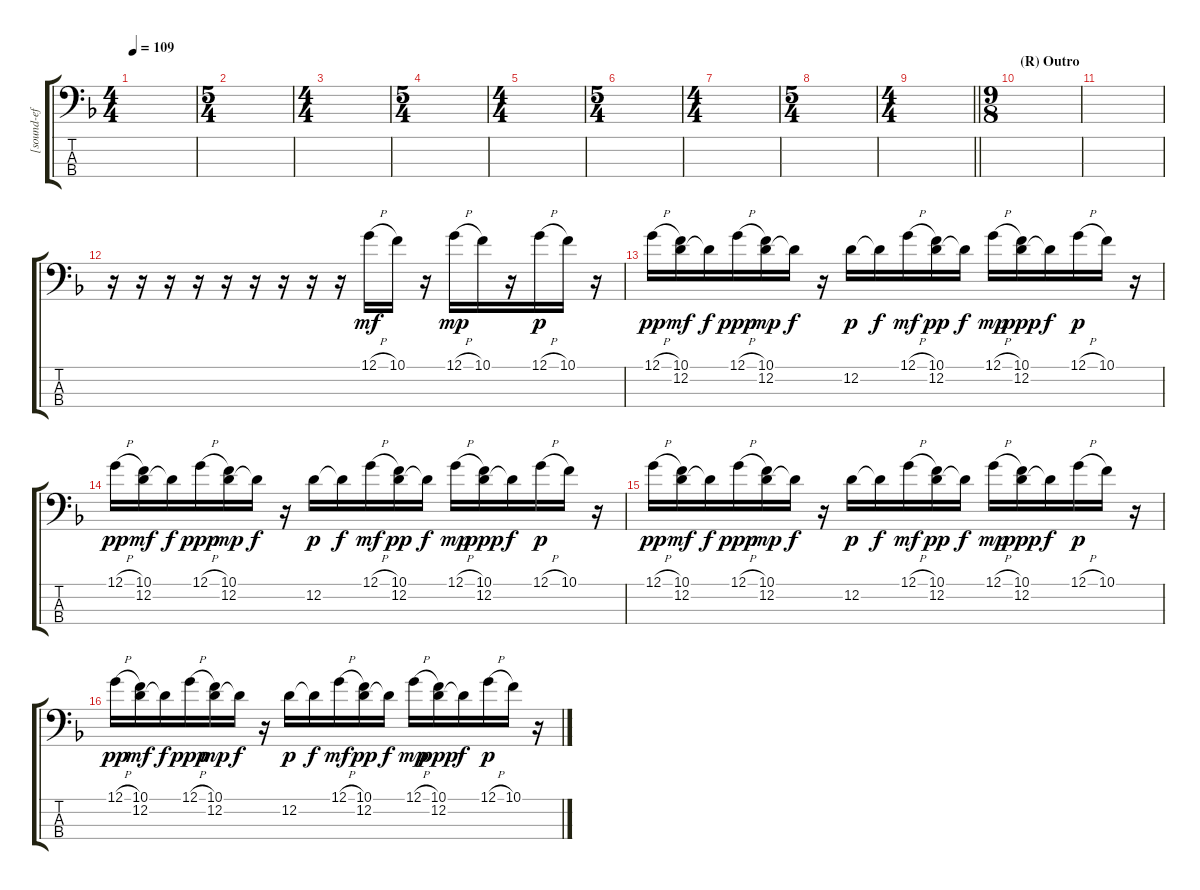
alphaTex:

\track (" [sound-effects]" " [sound-ef") {instrument electricbasspick}
\staff {score tabs}
\tuning (G2 D2 A1 D1) {hide}
\ts (4 4)
\tempo 109
\clef f4
\ks dminor
|
\ts (5 4)
|
\ts (4 4)
|
\ts (5 4)
|
\ts (4 4)
|
\ts (5 4)
|
\ts (4 4)
|
\ts (5 4)
|
\ts (4 4)
\barLineRight lightlight
|
\ts (9 8)
\section ("" "(R) Outro")
|
|
r.16 r.16 r.16 r.16 r.16 r.16 r.16 r.16 r.16 12.1{h}.16{dy mf} 10.1.16 r.16 12.1{h}.16{dy mp} 10.1.16 r.16 12.1{h}.16{dy p} 10.1.16 r.16 |
12.1{h}.16{dy pp} (10.1 12.2).16{dy mf} 12.2{t}.16{dy f} 12.1{h}.16{dy ppp} (10.1 12.2).16{dy mp} 12.2{t}.16{dy f} r.16 12.2.16{dy p} 12.2{t}.16{dy f} 12.1{h}.16{dy mf} (10.1 12.2).16{dy pp} 12.2{t}.16{dy f} 12.1{h}.16{dy mp} (10.1 12.2).16{dy ppp} 12.2{t}.16{dy f} 12.1{h}.16{dy p} 10.1.16 r.16 |
12.1{h}.16{dy pp} (10.1 12.2).16{dy mf} 12.2{t}.16{dy f} 12.1{h}.16{dy ppp} (10.1 12.2).16{dy mp} 12.2{t}.16{dy f} r.16 12.2.16{dy p} 12.2{t}.16{dy f} 12.1{h}.16{dy mf} (10.1 12.2).16{dy pp} 12.2{t}.16{dy f} 12.1{h}.16{dy mp} (10.1 12.2).16{dy ppp} 12.2{t}.16{dy f} 12.1{h}.16{dy p} 10.1.16 r.16 |
12.1{h}.16{dy pp} (10.1 12.2).16{dy mf} 12.2{t}.16{dy f} 12.1{h}.16{dy ppp} (10.1 12.2).16{dy mp} 12.2{t}.16{dy f} r.16 12.2.16{dy p} 12.2{t}.16{dy f} 12.1{h}.16{dy mf} (10.1 12.2).16{dy pp} 12.2{t}.16{dy f} 12.1{h}.16{dy mp} (10.1 12.2).16{dy ppp} 12.2{t}.16{dy f} 12.1{h}.16{dy p} 10.1.16 r.16 |
12.1{h}.16{dy pp} (10.1 12.2).16{dy mf} 12.2{t}.16{dy f} 12.1{h}.16{dy ppp} (10.1 12.2).16{dy mp} 12.2{t}.16{dy f} r.16 12.2.16{dy p} 12.2{t}.16{dy f} 12.1{h}.16{dy mf} (10.1 12.2).16{dy pp} 12.2{t}.16{dy f} 12.1{h}.16{dy mp} (10.1 12.2).16{dy ppp} 12.2{t}.16{dy f} 12.1{h}.16{dy p} 10.1.16 r.16
